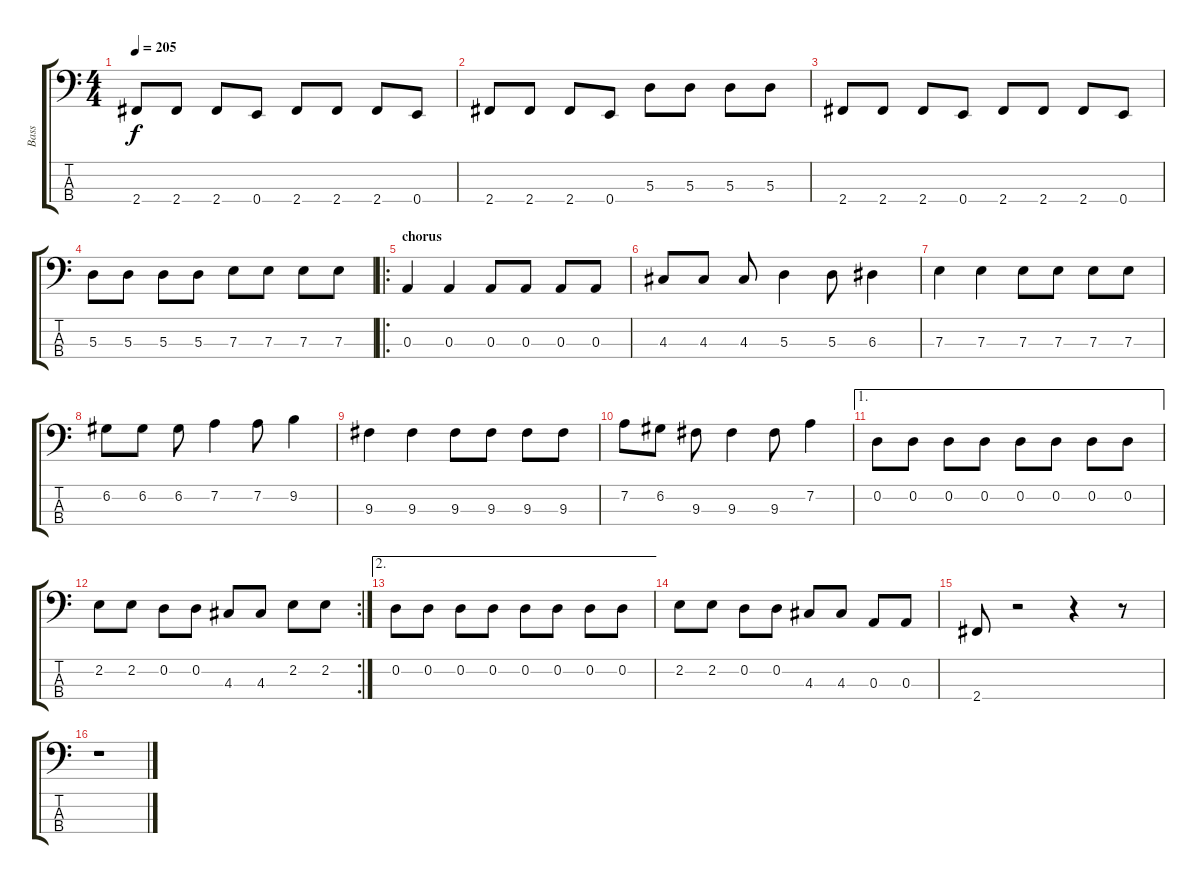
\track ("Bass" "Bass") {instrument electricbassfinger}
\staff {score tabs}
\tuning (G2 D2 A1 E1) {hide}
\ts (4 4)
\tempo 205
\clef f4
\ks c
2.4.8{dy f} 2.4.8 2.4.8 0.4.8 2.4.8 2.4.8 2.4.8 0.4.8 |
2.4.8 2.4.8 2.4.8 0.4.8 5.3.8 5.3.8 5.3.8 5.3.8 |
2.4.8 2.4.8 2.4.8 0.4.8 2.4.8 2.4.8 2.4.8 0.4.8 |
5.3.8 5.3.8 5.3.8 5.3.8 7.3.8 7.3.8 7.3.8 7.3.8 |
\ro
\section ("" "chorus")
0.3.4 0.3.4 0.3.8 0.3.8 0.3.8 0.3.8 |
4.3.8 4.3.8 4.3.8 5.3.4 5.3.8 6.3.4 |
7.3.4 7.3.4 7.3.8 7.3.8 7.3.8 7.3.8 |
6.2.8 6.2.8 6.2.8 7.2.4 7.2.8 9.2.4 |
9.3.4 9.3.4 9.3.8 9.3.8 9.3.8 9.3.8 |
7.2.8 6.2.8 9.3.8 9.3.4 9.3.8 7.2.4 |
\ae 1
0.2.8 0.2.8 0.2.8 0.2.8 0.2.8 0.2.8 0.2.8 0.2.8 |
\rc 2
2.2.8 2.2.8 0.2.8 0.2.8 4.3.8 4.3.8 2.2.8 2.2.8 |
\ae 2
0.2.8 0.2.8 0.2.8 0.2.8 0.2.8 0.2.8 0.2.8 0.2.8 |
2.2.8 2.2.8 0.2.8 0.2.8 4.3.8 4.3.8 0.3.8 0.3.8 |
2.4.8 r.2 r.4 r.8 |
r.1
